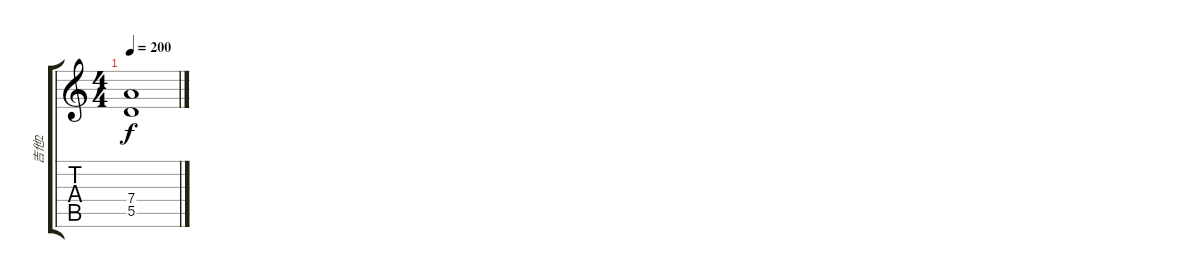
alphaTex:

\track ("吉他2" "吉他2") {instrument overdrivenguitar}
\staff {score tabs}
\tuning (E4 B3 G3 D3 A2 E2) {hide}
\ts (4 4)
\tempo 200
\clef g2
\ks c
(7.4{t} 5.5{t}).1{dy f}
